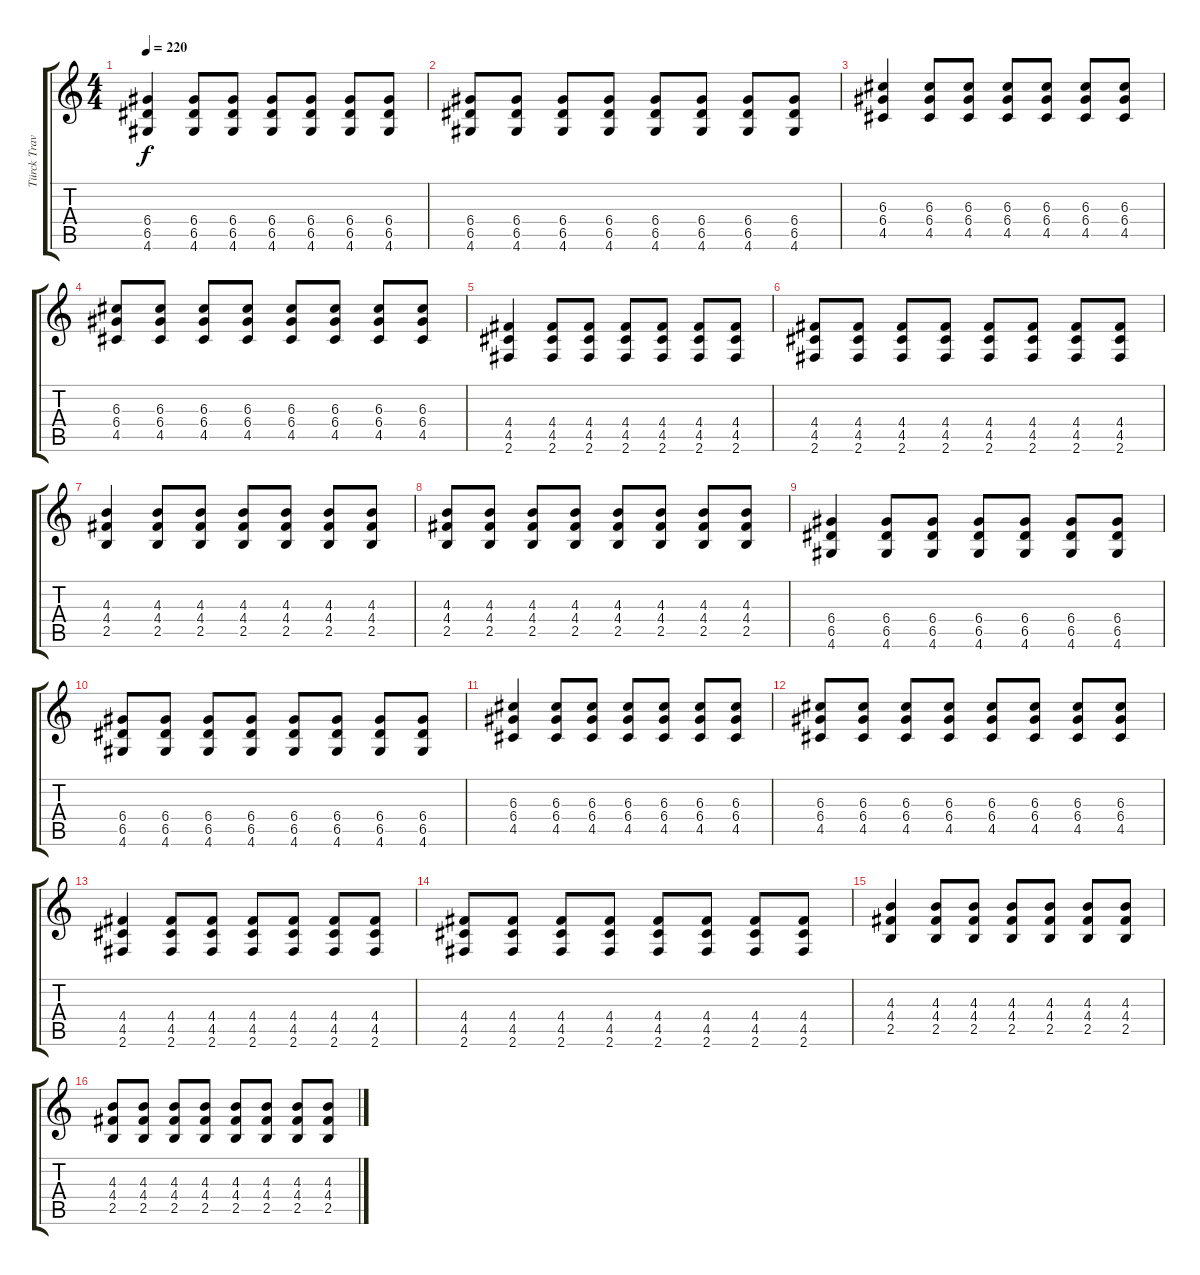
\track ("Türck Travolta" "Türck Trav") {instrument distortionguitar}
\staff {score tabs}
\tuning (E4 B3 G3 D3 A2 E2) {hide}
\ts (4 4)
\tempo 220
\clef g2
\ks c
(6.4 6.5 4.6).4{dy f} (6.4 6.5 4.6).8 (6.4 6.5 4.6).8 (6.4 6.5 4.6).8 (6.4 6.5 4.6).8 (6.4 6.5 4.6).8 (6.4 6.5 4.6).8 |
(6.4 6.5 4.6).8 (6.4 6.5 4.6).8 (6.4 6.5 4.6).8 (6.4 6.5 4.6).8 (6.4 6.5 4.6).8 (6.4 6.5 4.6).8 (6.4 6.5 4.6).8 (6.4 6.5 4.6).8 |
(6.3 6.4 4.5).4 (6.3 6.4 4.5).8 (6.3 6.4 4.5).8 (6.3 6.4 4.5).8 (6.3 6.4 4.5).8 (6.3 6.4 4.5).8 (6.3 6.4 4.5).8 |
(6.3 6.4 4.5).8 (6.3 6.4 4.5).8 (6.3 6.4 4.5).8 (6.3 6.4 4.5).8 (6.3 6.4 4.5).8 (6.3 6.4 4.5).8 (6.3 6.4 4.5).8 (6.3 6.4 4.5).8 |
(4.4 4.5 2.6).4 (4.4 4.5 2.6).8 (4.4 4.5 2.6).8 (4.4 4.5 2.6).8 (4.4 4.5 2.6).8 (4.4 4.5 2.6).8 (4.4 4.5 2.6).8 |
(4.4 4.5 2.6).8 (4.4 4.5 2.6).8 (4.4 4.5 2.6).8 (4.4 4.5 2.6).8 (4.4 4.5 2.6).8 (4.4 4.5 2.6).8 (4.4 4.5 2.6).8 (4.4 4.5 2.6).8 |
(4.3 4.4 2.5).4 (4.3 4.4 2.5).8 (4.3 4.4 2.5).8 (4.3 4.4 2.5).8 (4.3 4.4 2.5).8 (4.3 4.4 2.5).8 (4.3 4.4 2.5).8 |
(4.3 4.4 2.5).8 (4.3 4.4 2.5).8 (4.3 4.4 2.5).8 (4.3 4.4 2.5).8 (4.3 4.4 2.5).8 (4.3 4.4 2.5).8 (4.3 4.4 2.5).8 (4.3 4.4 2.5).8 |
(6.4 6.5 4.6).4 (6.4 6.5 4.6).8 (6.4 6.5 4.6).8 (6.4 6.5 4.6).8 (6.4 6.5 4.6).8 (6.4 6.5 4.6).8 (6.4 6.5 4.6).8 |
(6.4 6.5 4.6).8 (6.4 6.5 4.6).8 (6.4 6.5 4.6).8 (6.4 6.5 4.6).8 (6.4 6.5 4.6).8 (6.4 6.5 4.6).8 (6.4 6.5 4.6).8 (6.4 6.5 4.6).8 |
(6.3 6.4 4.5).4 (6.3 6.4 4.5).8 (6.3 6.4 4.5).8 (6.3 6.4 4.5).8 (6.3 6.4 4.5).8 (6.3 6.4 4.5).8 (6.3 6.4 4.5).8 |
(6.3 6.4 4.5).8 (6.3 6.4 4.5).8 (6.3 6.4 4.5).8 (6.3 6.4 4.5).8 (6.3 6.4 4.5).8 (6.3 6.4 4.5).8 (6.3 6.4 4.5).8 (6.3 6.4 4.5).8 |
(4.4 4.5 2.6).4 (4.4 4.5 2.6).8 (4.4 4.5 2.6).8 (4.4 4.5 2.6).8 (4.4 4.5 2.6).8 (4.4 4.5 2.6).8 (4.4 4.5 2.6).8 |
(4.4 4.5 2.6).8 (4.4 4.5 2.6).8 (4.4 4.5 2.6).8 (4.4 4.5 2.6).8 (4.4 4.5 2.6).8 (4.4 4.5 2.6).8 (4.4 4.5 2.6).8 (4.4 4.5 2.6).8 |
(4.3 4.4 2.5).4 (4.3 4.4 2.5).8 (4.3 4.4 2.5).8 (4.3 4.4 2.5).8 (4.3 4.4 2.5).8 (4.3 4.4 2.5).8 (4.3 4.4 2.5).8 |
(4.3 4.4 2.5).8 (4.3 4.4 2.5).8 (4.3 4.4 2.5).8 (4.3 4.4 2.5).8 (4.3 4.4 2.5).8 (4.3 4.4 2.5).8 (4.3 4.4 2.5).8 (4.3 4.4 2.5).8
